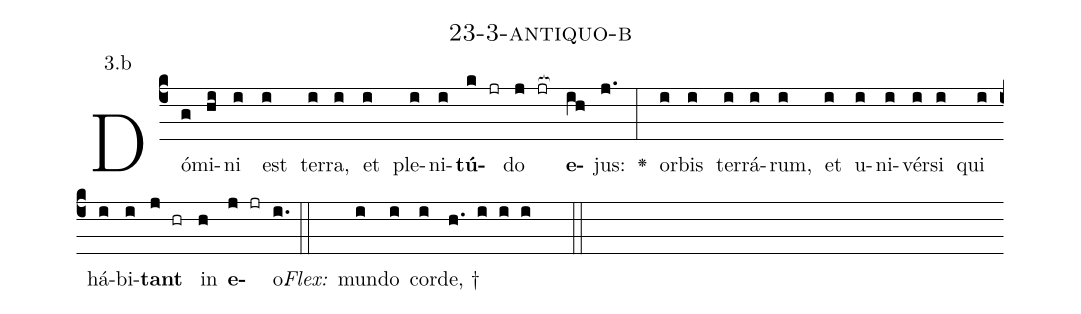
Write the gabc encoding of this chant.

name: 23-3-antiquo-b;
annotation: 3.b;
%%
(c4)Dó(g)mi(hi)ni(i) est(i) ter(i)ra,(i) et(i) ple(i)ni(i)<b>tú</b>(k jr)do(j jr[ocb:1{]) <b>e</b>(ih[ocb:0}])jus:(j.) <v>\greheightstar</v>(:) or(i)bis(i) ter(i)rá(i)rum,(i) et(i) u(i)ni(i)vér(i)si(i) qui(i) há(i)bi(i)<b>tant</b>(j hr) in(h) <b>e</b>(j jr)o.(i.) (::)
<i>Flex:</i>()  mun(i)do(i) cor(i)de, †(h. i i i  ::)

%E(i) u(i) o(j) u(h) a(j) e.(i.) (::)
